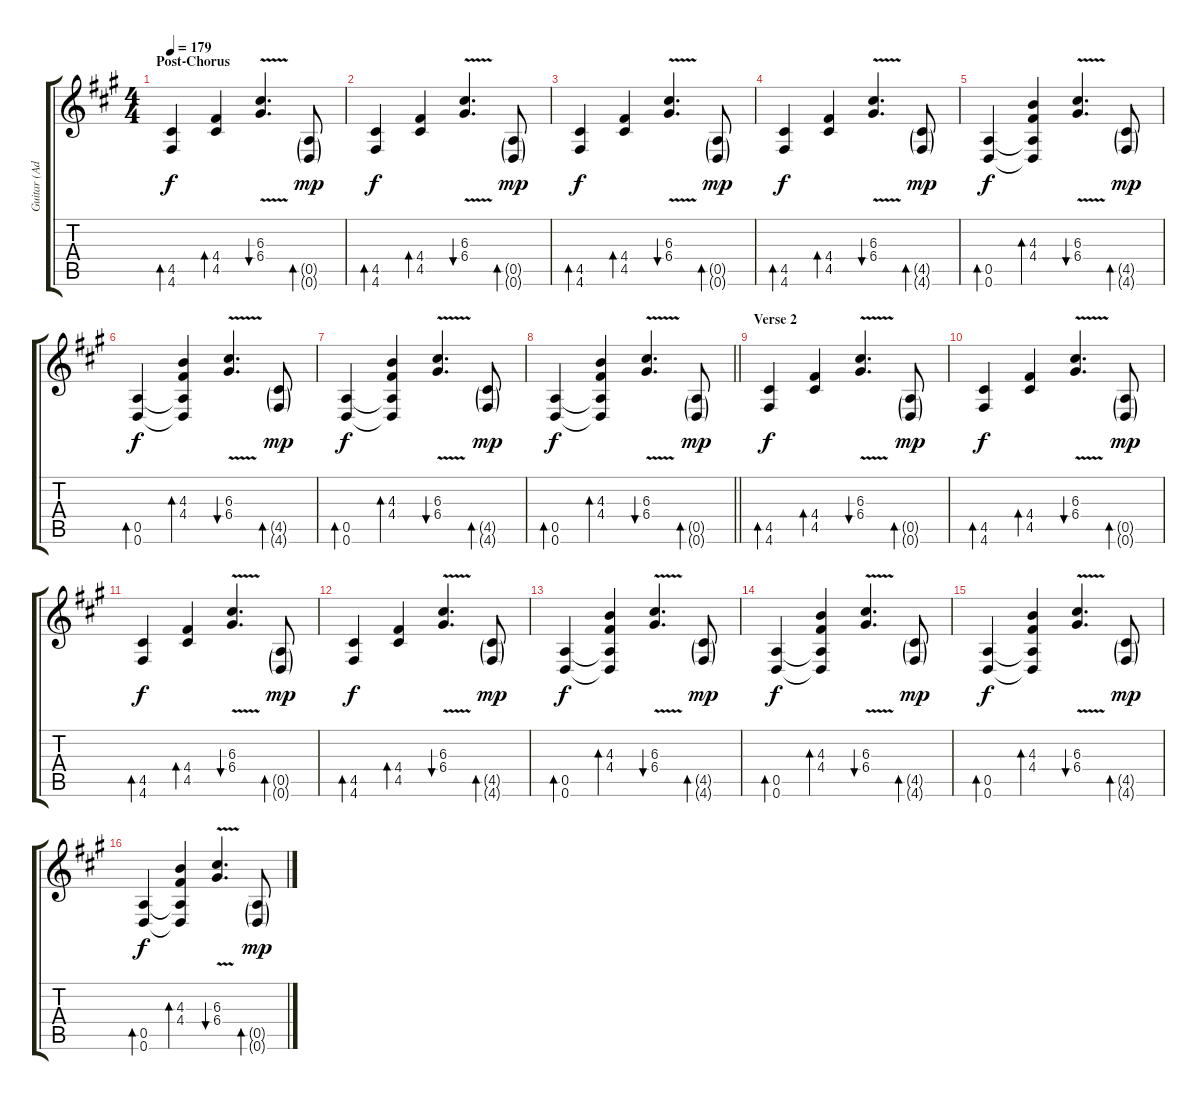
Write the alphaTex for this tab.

\track ("Guitar (Adam Gontier)" "Guitar (Ad") {instrument acousticguitarsteel}
\staff {score tabs}
\tuning (E4 B3 G3 D3 A2 D2) {hide}
\ts (4 4)
\section ("" "Post-Chorus")
\tempo 179
\clef g2
\ks f#minor
(4.5 4.6).4{bd 60 dy f instrument acousticguitarsteel} (4.4 4.5).4{bd 60} (6.3{v} 6.4{v}).4{d bu 60} (0.5{g} 0.6{g}).8{bd 60 dy mp} |
(4.5 4.6).4{bd 60 dy f} (4.4 4.5).4{bd 60} (6.3{v} 6.4{v}).4{d bu 60} (0.5{g} 0.6{g}).8{bd 60 dy mp} |
(4.5 4.6).4{bd 60 dy f} (4.4 4.5).4{bd 60} (6.3{v} 6.4{v}).4{d bu 60} (0.5{g} 0.6{g}).8{bd 60 dy mp} |
(4.5 4.6).4{bd 60 dy f} (4.4 4.5).4{bd 60} (6.3{v} 6.4{v}).4{d bu 60} (4.5{g} 4.6{g}).8{bd 60 dy mp} |
(0.5 0.6).4{bd 60 dy f} (4.3 4.4 0.5{t} 0.6{t}).4{bd 60} (6.3{v} 6.4{v}).4{d bu 60} (4.5{g} 4.6{g}).8{bd 60 dy mp} |
(0.5 0.6).4{bd 60 dy f} (4.3 4.4 0.5{t} 0.6{t}).4{bd 60} (6.3{v} 6.4{v}).4{d bu 60} (4.5{g} 4.6{g}).8{bd 60 dy mp} |
(0.5 0.6).4{bd 60 dy f} (4.3 4.4 0.5{t} 0.6{t}).4{bd 60} (6.3{v} 6.4{v}).4{d bu 60} (4.5{g} 4.6{g}).8{bd 60 dy mp} |
\barLineRight lightlight
(0.5 0.6).4{bd 60 dy f} (4.3 4.4 0.5{t} 0.6{t}).4{bd 60} (6.3{v} 6.4{v}).4{d bu 60} (0.5{g} 0.6{g}).8{bd 60 dy mp} |
\section ("" "Verse 2")
(4.5 4.6).4{bd 60 dy f} (4.4 4.5).4{bd 60} (6.3{v} 6.4{v}).4{d bu 60} (0.5{g} 0.6{g}).8{bd 60 dy mp} |
(4.5 4.6).4{bd 60 dy f} (4.4 4.5).4{bd 60} (6.3{v} 6.4{v}).4{d bu 60} (0.5{g} 0.6{g}).8{bd 60 dy mp} |
(4.5 4.6).4{bd 60 dy f} (4.4 4.5).4{bd 60} (6.3{v} 6.4{v}).4{d bu 60} (0.5{g} 0.6{g}).8{bd 60 dy mp} |
(4.5 4.6).4{bd 60 dy f} (4.4 4.5).4{bd 60} (6.3{v} 6.4{v}).4{d bu 60} (4.5{g} 4.6{g}).8{bd 60 dy mp} |
(0.5 0.6).4{bd 60 dy f} (4.3 4.4 0.5{t} 0.6{t}).4{bd 60} (6.3{v} 6.4{v}).4{d bu 60} (4.5{g} 4.6{g}).8{bd 60 dy mp} |
(0.5 0.6).4{bd 60 dy f} (4.3 4.4 0.5{t} 0.6{t}).4{bd 60} (6.3{v} 6.4{v}).4{d bu 60} (4.5{g} 4.6{g}).8{bd 60 dy mp} |
(0.5 0.6).4{bd 60 dy f} (4.3 4.4 0.5{t} 0.6{t}).4{bd 60} (6.3{v} 6.4{v}).4{d bu 60} (4.5{g} 4.6{g}).8{bd 60 dy mp} |
(0.5 0.6).4{bd 60 dy f} (4.3 4.4 0.5{t} 0.6{t}).4{bd 60} (6.3{v} 6.4{v}).4{d bu 60} (0.5{g} 0.6{g}).8{bd 60 dy mp}
